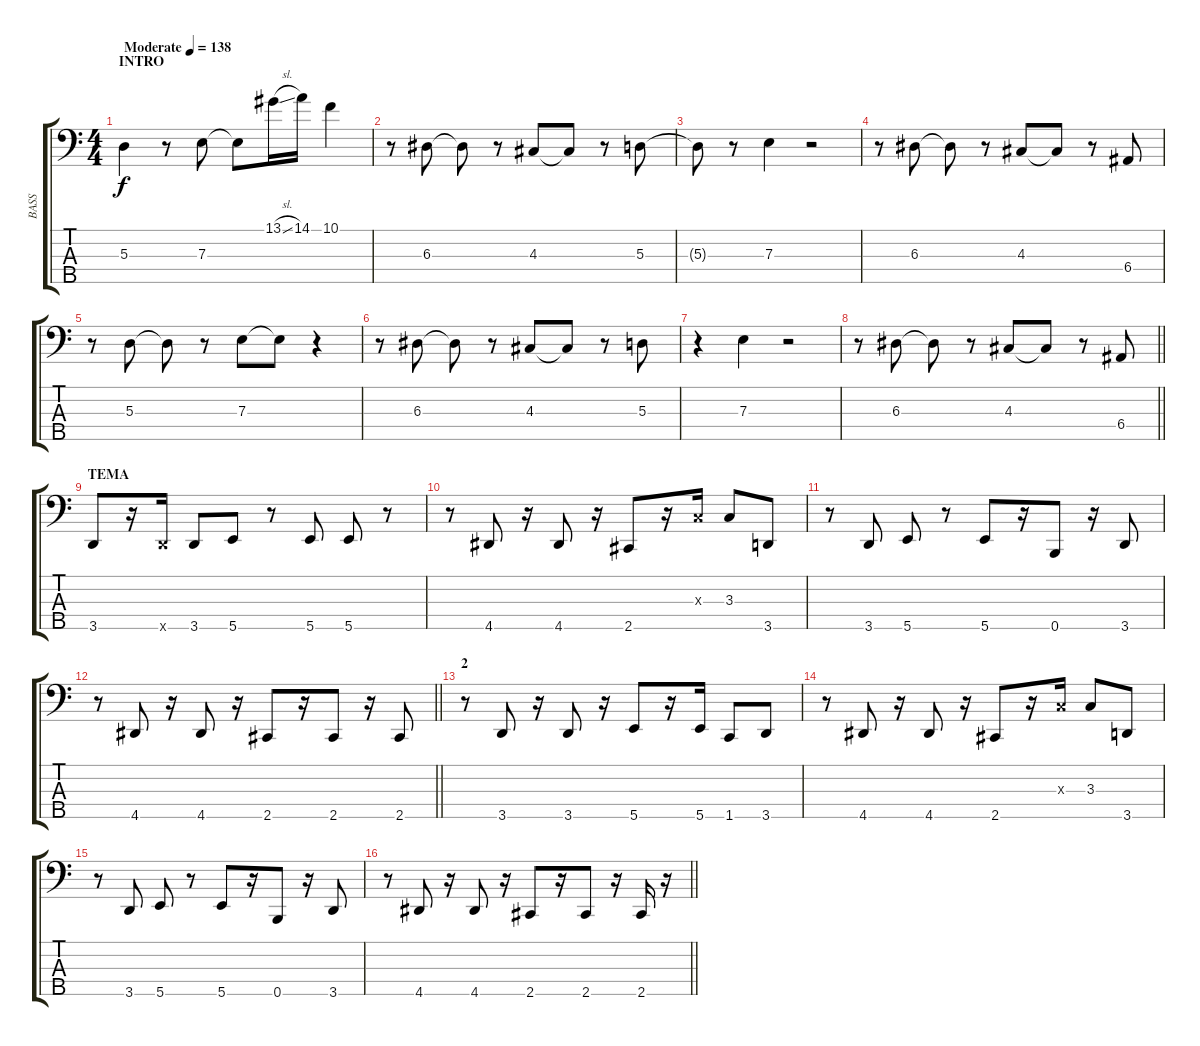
\track ("BASS" "BASS") {instrument electricbassfinger}
\staff {score tabs}
\tuning (G2 D2 A1 E1 B0) {hide}
\ts (4 4)
\section ("" "INTRO")
\tempo (138 "Moderate")
\clef f4
\ks c
5.3.4{dy f instrument electricbassfinger} r.8 7.3.8 7.3{t}.8 13.1{sl}.16 14.1.16 10.1.4 |
r.8 6.3.8 6.3{t}.8 r.8 4.3.8 4.3{t}.8 r.8 5.3.8 |
5.3{t}.8 r.8 7.3.4 r.2 |
r.8 6.3.8 6.3{t}.8 r.8 4.3.8 4.3{t}.8 r.8 6.4.8 |
r.8 5.3.8 5.3{t}.8 r.8 7.3.8 7.3{t}.8 r.4 |
r.8 6.3.8 6.3{t}.8 r.8 4.3.8 4.3{t}.8 r.8 5.3.8 |
r.4 7.3.4 r.2 |
\barLineRight lightlight
r.8 6.3.8 6.3{t}.8 r.8 4.3.8 4.3{t}.8 r.8 6.4.8 |
\section ("" "TEMA")
3.5.8 r.16 3.5{x}.16 3.5.8 5.5.8 r.8 5.5.8 5.5.8 r.8 |
r.8 4.5.8 r.16 4.5.8 r.16 2.5.8 r.16 3.3{x}.16 3.3.8 3.5.8 |
r.8 3.5.8 5.5.8 r.8 5.5.8 r.16 0.5.8 r.16 3.5.8 |
\barLineRight lightlight
r.8 4.5.8 r.16 4.5.8 r.16 2.5.8 r.16 2.5.8 r.16 2.5.8 |
\section ("" "2")
r.8 3.5.8 r.16 3.5.8 r.16 5.5.8 r.16 5.5.16 1.5.8 3.5.8 |
r.8 4.5.8 r.16 4.5.8 r.16 2.5.8 r.16 3.3{x}.16 3.3.8 3.5.8 |
r.8 3.5.8 5.5.8 r.8 5.5.8 r.16 0.5.8 r.16 3.5.8 |
\barLineRight lightlight
r.8 4.5.8 r.16 4.5.8 r.16 2.5.8 r.16 2.5.8 r.16 2.5.16 r.16
